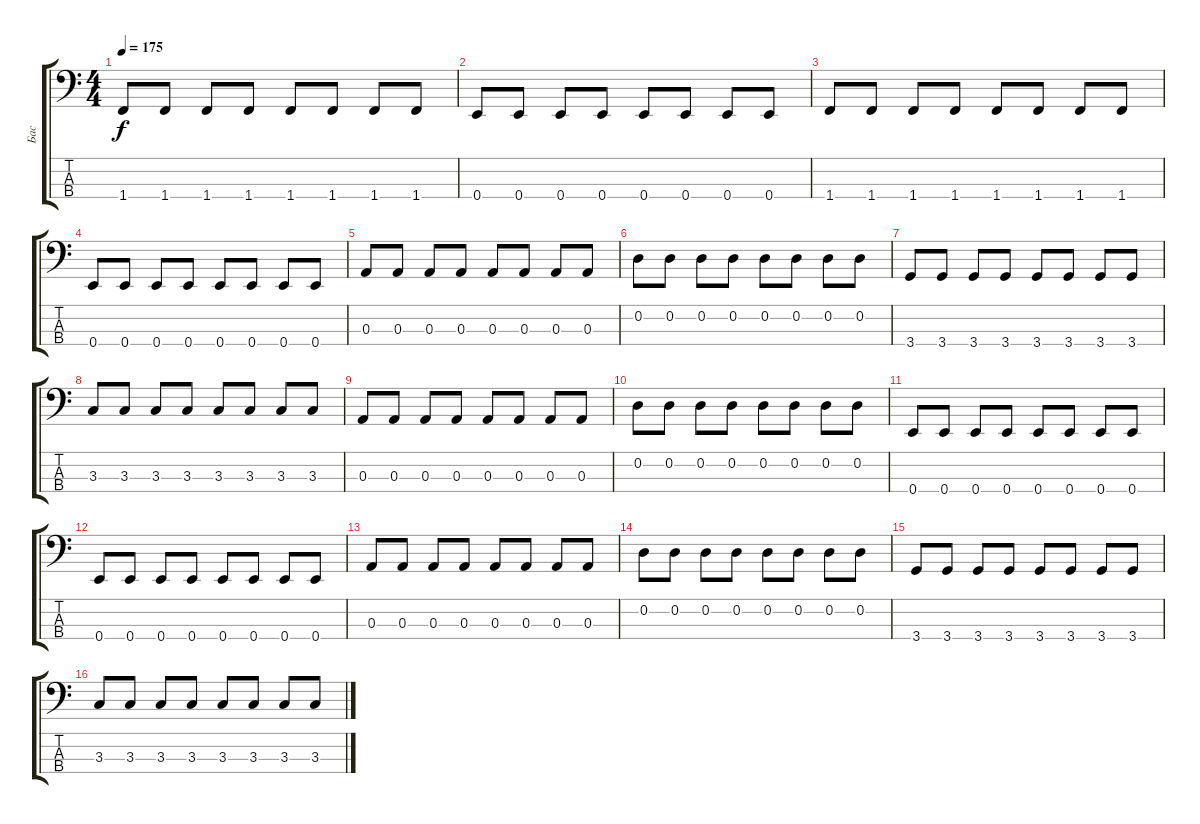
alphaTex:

\track ("Бас" "Бас") {instrument electricbassfinger}
\staff {score tabs}
\tuning (G2 D2 A1 E1) {hide}
\ts (4 4)
\tempo 175
\clef f4
\ks c
1.4.8{dy f} 1.4.8 1.4.8 1.4.8 1.4.8 1.4.8 1.4.8 1.4.8 |
0.4.8 0.4.8 0.4.8 0.4.8 0.4.8 0.4.8 0.4.8 0.4.8 |
1.4.8 1.4.8 1.4.8 1.4.8 1.4.8 1.4.8 1.4.8 1.4.8 |
0.4.8 0.4.8 0.4.8 0.4.8 0.4.8 0.4.8 0.4.8 0.4.8 |
0.3.8 0.3.8 0.3.8 0.3.8 0.3.8 0.3.8 0.3.8 0.3.8 |
0.2.8 0.2.8 0.2.8 0.2.8 0.2.8 0.2.8 0.2.8 0.2.8 |
3.4.8 3.4.8 3.4.8 3.4.8 3.4.8 3.4.8 3.4.8 3.4.8 |
3.3.8 3.3.8 3.3.8 3.3.8 3.3.8 3.3.8 3.3.8 3.3.8 |
0.3.8 0.3.8 0.3.8 0.3.8 0.3.8 0.3.8 0.3.8 0.3.8 |
0.2.8 0.2.8 0.2.8 0.2.8 0.2.8 0.2.8 0.2.8 0.2.8 |
0.4.8 0.4.8 0.4.8 0.4.8 0.4.8 0.4.8 0.4.8 0.4.8 |
0.4.8 0.4.8 0.4.8 0.4.8 0.4.8 0.4.8 0.4.8 0.4.8 |
0.3.8 0.3.8 0.3.8 0.3.8 0.3.8 0.3.8 0.3.8 0.3.8 |
0.2.8 0.2.8 0.2.8 0.2.8 0.2.8 0.2.8 0.2.8 0.2.8 |
3.4.8 3.4.8 3.4.8 3.4.8 3.4.8 3.4.8 3.4.8 3.4.8 |
3.3.8 3.3.8 3.3.8 3.3.8 3.3.8 3.3.8 3.3.8 3.3.8
